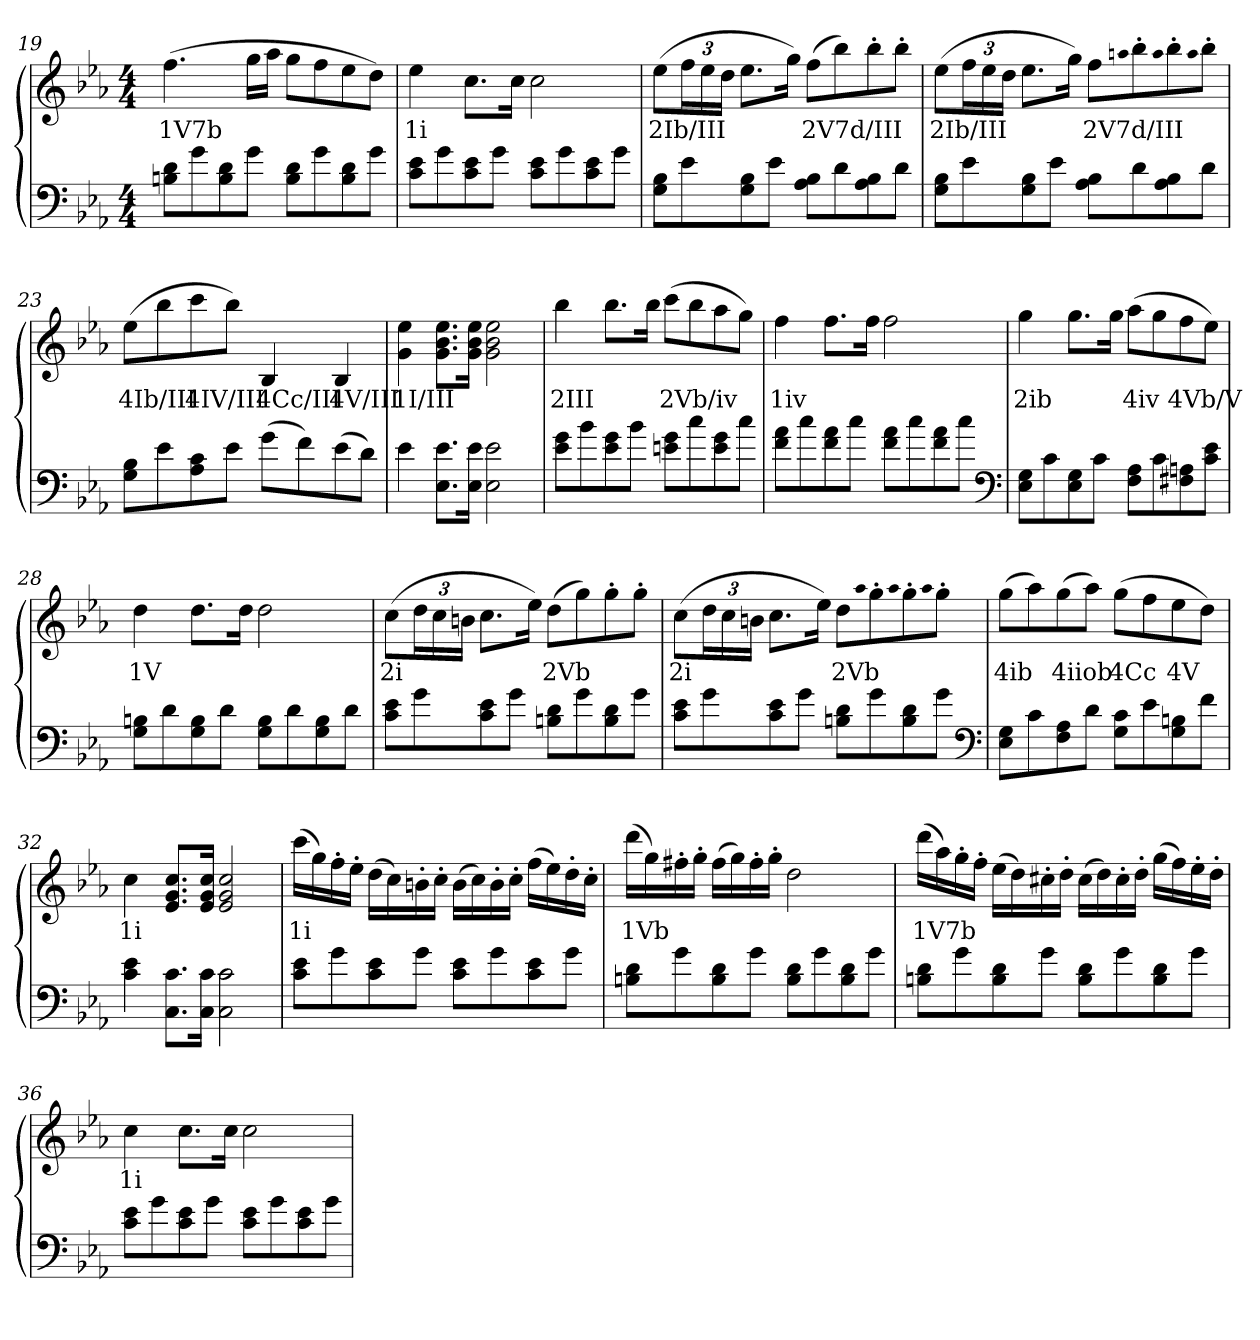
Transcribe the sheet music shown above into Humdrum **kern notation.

**kern	**kern	**text
*part1	*part1	*part1
*staff2	*staff1	*staff1
*clefF4	*clefG2	*
*k[b-e-a-]	*k[b-e-a-]	*
*c:	*c:	*
*M4/4	*M4/4	*
=19	=19	=19
8Bn 8dL	(4.ff	1V7b
8g	.	.
8B 8d	.	.
8gJ	16ggLL	.
.	16aa-JJ	.
8B 8dL	8ggL	.
8g	8ff	.
8B 8d	8ee-	.
8gJ	8ddJ)	.
=20	=20	=20
8c 8e-L	4ee-	1i
8g	.	.
8c 8e-	8.ccL	.
8gJ	.	.
.	16ccJk	.
8c 8e-L	2cc	.
8g	.	.
8c 8e-	.	.
8gJ	.	.
=21	=21	=21
8G 8B-L	(8ee-L	2Ib/III
8e-	24ffL	.
.	24ee-	.
.	24ddJJ	.
8G 8B-	8.ee-L	.
8e-J	.	.
.	16ggJk)	.
8A- 8B-L	(8ffL	2V7d/III
8d	8bb-)	.
8A- 8B-	8bb-'	.
8dJ	8bb-'J	.
=22	=22	=22
8G 8B-L	(8ee-L	2Ib/III
8e-	24ffL	.
.	24ee-	.
.	24ddJJ	.
8G 8B-	8.ee-L	.
8e-J	.	.
.	16ggJk)	.
8A- 8B-L	8ffL	2V7d/III
.	qaan	.
8d	8bb-'	.
.	qaa	.
8A- 8B-	8bb-'	.
.	qaa	.
8dJ	8bb-'J	.
=23	=23	=23
8G 8B-L	(8ee-L	4Ib/III
8e-	8bb-	.
8A- 8c	8ccc	4IV/III
8e-J	8bb-J)	.
(8gL	4B-	4Cc/III
8f)	.	.
(8e-	4B-	4V/III
8dJ)	.	.
=24	=24	=24
4e-	4g 4ee-	1I/III
8.E- 8.e-L	8.g 8.b- 8.ee-L	.
16E- 16e-Jk	16g 16b- 16ee-Jk	.
2E- 2e-	2g 2b- 2ee-	.
=25	=25	=25
8e- 8gL	4bb-	2III
8b-	.	.
8e- 8g	8.bb-L	.
8b-J	.	.
.	16bb-Jk	.
8en 8gL	(8cccL	2Vb/iv
8cc	8bb-	.
8e 8g	8aa-	.
8ccJ	8ggJ)	.
=26	=26	=26
8f 8a-L	4ff	1iv
8cc	.	.
8f 8a-	8.ffL	.
8ccJ	.	.
.	16ffJk	.
8f 8a-L	2ff	.
8cc	.	.
8f 8a-	.	.
8ccJ	.	.
*clefF4	*	*
=27	=27	=27
8E- 8GL	4gg	2ib
8c	.	.
8E- 8G	8.ggL	.
8cJ	.	.
.	16ggJk	.
8F 8A-L	(8aa-L	4iv
8c	8gg	.
8F#X 8An	8ff	4Vb/V
8c 8e-J	8ee-J)	.
=28	=28	=28
8G 8BnL	4dd	1V
8d	.	.
8G 8B	8.ddL	.
8dJ	.	.
.	16ddJk	.
8G 8BL	2dd	.
8d	.	.
8G 8B	.	.
8dJ	.	.
=29	=29	=29
8c 8e-L	(8ccL	2i
8g	24ddL	.
.	24cc	.
.	24bnJJ	.
8c 8e-	8.ccL	.
8gJ	.	.
.	16ee-Jk)	.
8Bn 8dL	(8ddL	2Vb
8g	8gg)	.
8B 8d	8gg'	.
8gJ	8gg'J	.
=30	=30	=30
8c 8e-L	(8ccL	2i
8g	24ddL	.
.	24cc	.
.	24bnJJ	.
8c 8e-	8.ccL	.
8gJ	.	.
.	16ee-Jk)	.
8Bn 8dL	8ddL	2Vb
.	qaa-	.
8g	8gg'	.
.	qaa-	.
8B 8d	8gg'	.
.	qaa-	.
8gJ	8gg'J	.
*clefF4	*	*
=31	=31	=31
8E- 8GL	(8ggL	4ib
8c	8aa-)	.
8F 8A-	(8gg	4iiob
8dJ	8aa-J)	.
8G 8cL	(8ggL	4Cc
8e-	8ff	.
8G 8Bn	8ee-	4V
8fJ	8ddJ)	.
=32	=32	=32
4c 4e-	4cc	1i
8.C 8.cL	8.e- 8.g 8.ccL	.
16C 16cJk	16e- 16g 16ccJk	.
2C 2c	2e- 2g 2cc	.
=33	=33	=33
8c 8e-L	(16cccLL	1i
.	16gg)	.
8g	16ff'	.
.	16ee-'JJ	.
8c 8e-	(16ddLL	.
.	16cc)	.
8gJ	16bn'	.
.	16cc'JJ	.
8c 8e-L	(16bLL	.
.	16cc)	.
8g	16b'	.
.	16cc'JJ	.
8c 8e-	(16ffLL	.
.	16ee-)	.
8gJ	16dd'	.
.	16cc'JJ	.
=34	=34	=34
8Bn 8dL	(16dddLL	1Vb
.	16gg)	.
8g	16ff#X'	.
.	16gg'JJ	.
8B 8d	(16ff#LL	.
.	16gg)	.
8gJ	16ff#'	.
.	16gg'JJ	.
8B 8dL	2dd	.
8g	.	.
8B 8d	.	.
8gJ	.	.
=35	=35	=35
8Bn 8dL	(16dddLL	1V7b
.	16aa-)	.
8g	16gg'	.
.	16ff'JJ	.
8B 8d	(16ee-LL	.
.	16dd)	.
8gJ	16cc#X'	.
.	16dd'JJ	.
8B 8dL	(16cc#LL	.
.	16dd)	.
8g	16cc#'	.
.	16dd'JJ	.
8B 8d	(16ggLL	.
.	16ff)	.
8gJ	16ee-'	.
.	16dd'JJ	.
=36	=36	=36
8c 8e-L	4cc	1i
8g	.	.
8c 8e-	8.ccL	.
8gJ	.	.
.	16ccJk	.
8c 8e-L	2cc	.
8g	.	.
8c 8e-	.	.
8gJ	.	.
=	=	=
*-	*-	*-
